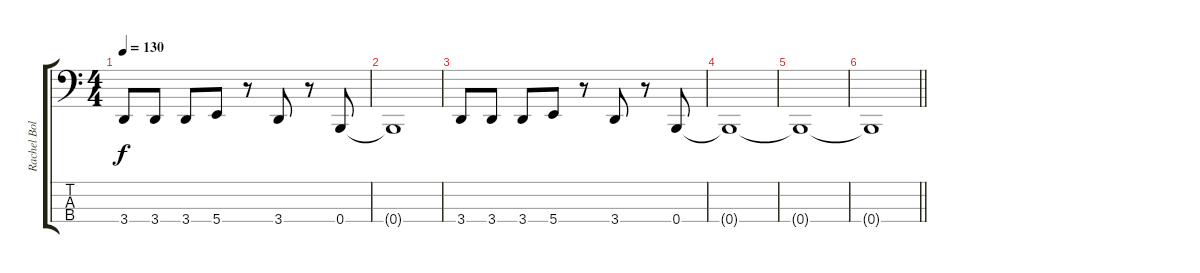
\track ("Rachel Bolan" "Rachel Bol") {instrument electricbasspick}
\staff {score tabs}
\tuning (E2 B1 Gb1 B0) {hide}
\ts (4 4)
\tempo 130
\clef f4
\ks c
3.4.8{dy f} 3.4.8 3.4.8 5.4.8 r.8 3.4.8 r.8 0.4.8 |
0.4{t}.1 |
3.4.8 3.4.8 3.4.8 5.4.8 r.8 3.4.8 r.8 0.4.8{volume 4} |
0.4{t}.1 |
0.4{t}.1 |
\barLineRight lightlight
0.4{t}.1
